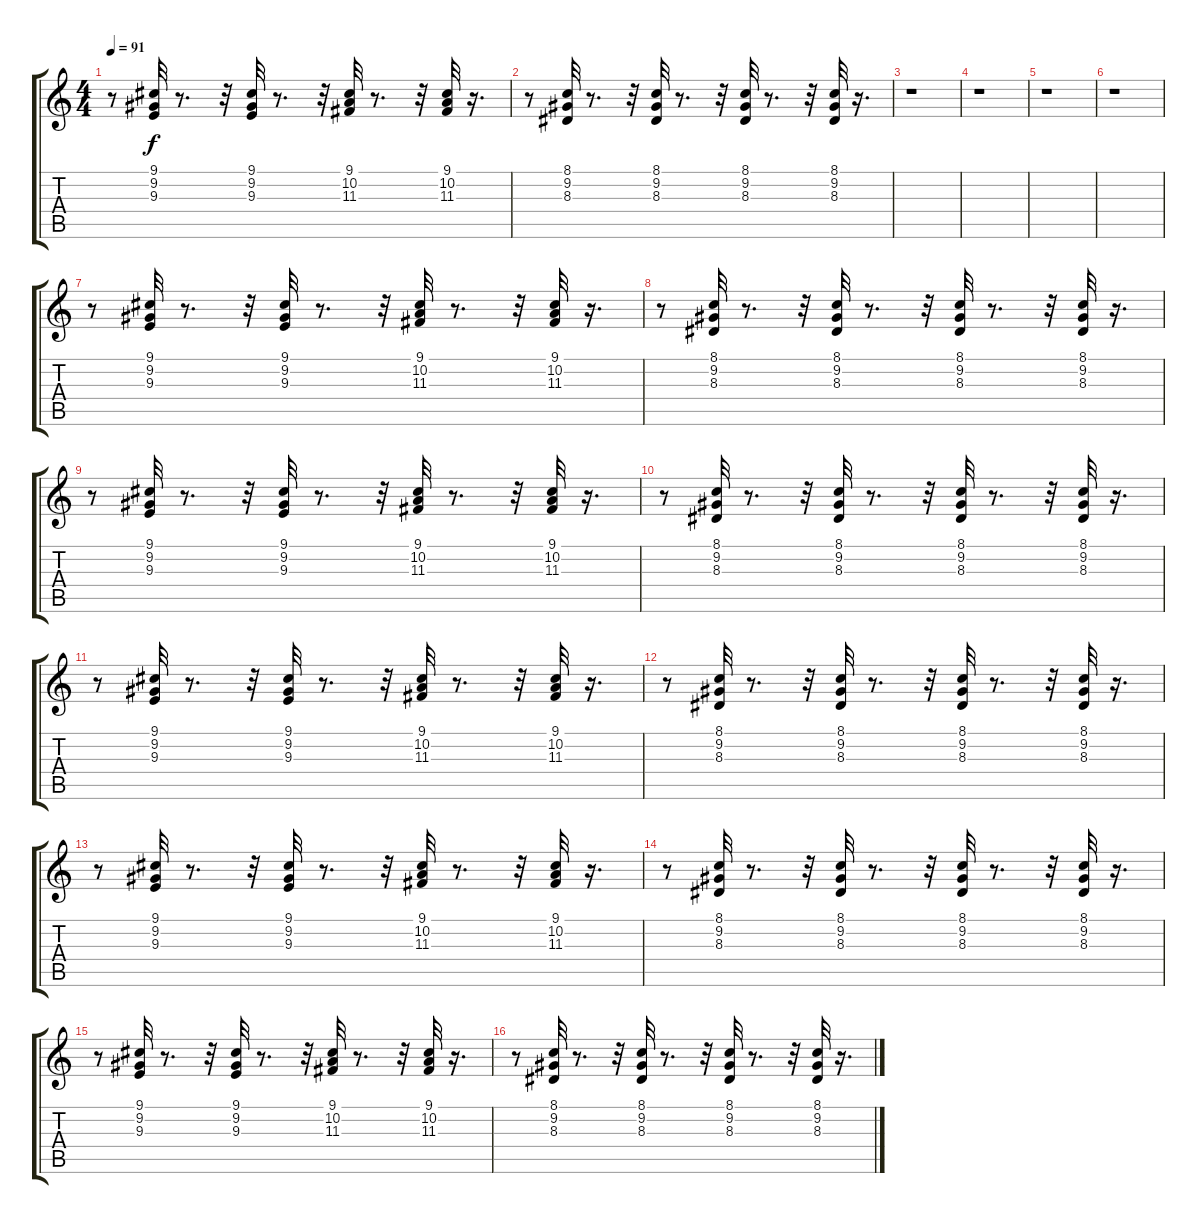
\track "" {instrument drawbarorgan}
\staff {score tabs}
\tuning (E4 B3 G3 D3 A2 E2) {hide}
\ts (4 4)
\tempo 91
\clef g2
\ks c
r.8{dy f} (9.1 9.2 9.3).32 r.8{d} r.32 (9.1 9.2 9.3).32 r.8{d} r.32 (9.1 10.2 11.3).32 r.8{d} r.32 (9.1 10.2 11.3).32 r.16{d} |
r.8 (8.1 9.2 8.3).32 r.8{d} r.32 (8.1 9.2 8.3).32 r.8{d} r.32 (8.1 9.2 8.3).32 r.8{d} r.32 (8.1 9.2 8.3).32 r.16{d} |
r.1 |
r.1 |
r.1 |
r.1 |
r.8 (9.1 9.2 9.3).32 r.8{d} r.32 (9.1 9.2 9.3).32 r.8{d} r.32 (9.1 10.2 11.3).32 r.8{d} r.32 (9.1 10.2 11.3).32 r.16{d} |
r.8 (8.1 9.2 8.3).32 r.8{d} r.32 (8.1 9.2 8.3).32 r.8{d} r.32 (8.1 9.2 8.3).32 r.8{d} r.32 (8.1 9.2 8.3).32 r.16{d} |
r.8 (9.1 9.2 9.3).32 r.8{d} r.32 (9.1 9.2 9.3).32 r.8{d} r.32 (9.1 10.2 11.3).32 r.8{d} r.32 (9.1 10.2 11.3).32 r.16{d} |
r.8 (8.1 9.2 8.3).32 r.8{d} r.32 (8.1 9.2 8.3).32 r.8{d} r.32 (8.1 9.2 8.3).32 r.8{d} r.32 (8.1 9.2 8.3).32 r.16{d} |
r.8 (9.1 9.2 9.3).32 r.8{d} r.32 (9.1 9.2 9.3).32 r.8{d} r.32 (9.1 10.2 11.3).32 r.8{d} r.32 (9.1 10.2 11.3).32 r.16{d} |
r.8 (8.1 9.2 8.3).32 r.8{d} r.32 (8.1 9.2 8.3).32 r.8{d} r.32 (8.1 9.2 8.3).32 r.8{d} r.32 (8.1 9.2 8.3).32 r.16{d} |
r.8 (9.1 9.2 9.3).32 r.8{d} r.32 (9.1 9.2 9.3).32 r.8{d} r.32 (9.1 10.2 11.3).32 r.8{d} r.32 (9.1 10.2 11.3).32 r.16{d} |
r.8 (8.1 9.2 8.3).32 r.8{d} r.32 (8.1 9.2 8.3).32 r.8{d} r.32 (8.1 9.2 8.3).32 r.8{d} r.32 (8.1 9.2 8.3).32 r.16{d} |
r.8 (9.1 9.2 9.3).32 r.8{d} r.32 (9.1 9.2 9.3).32 r.8{d} r.32 (9.1 10.2 11.3).32 r.8{d} r.32 (9.1 10.2 11.3).32 r.16{d} |
r.8 (8.1 9.2 8.3).32 r.8{d} r.32 (8.1 9.2 8.3).32 r.8{d} r.32 (8.1 9.2 8.3).32 r.8{d} r.32 (8.1 9.2 8.3).32 r.16{d}
